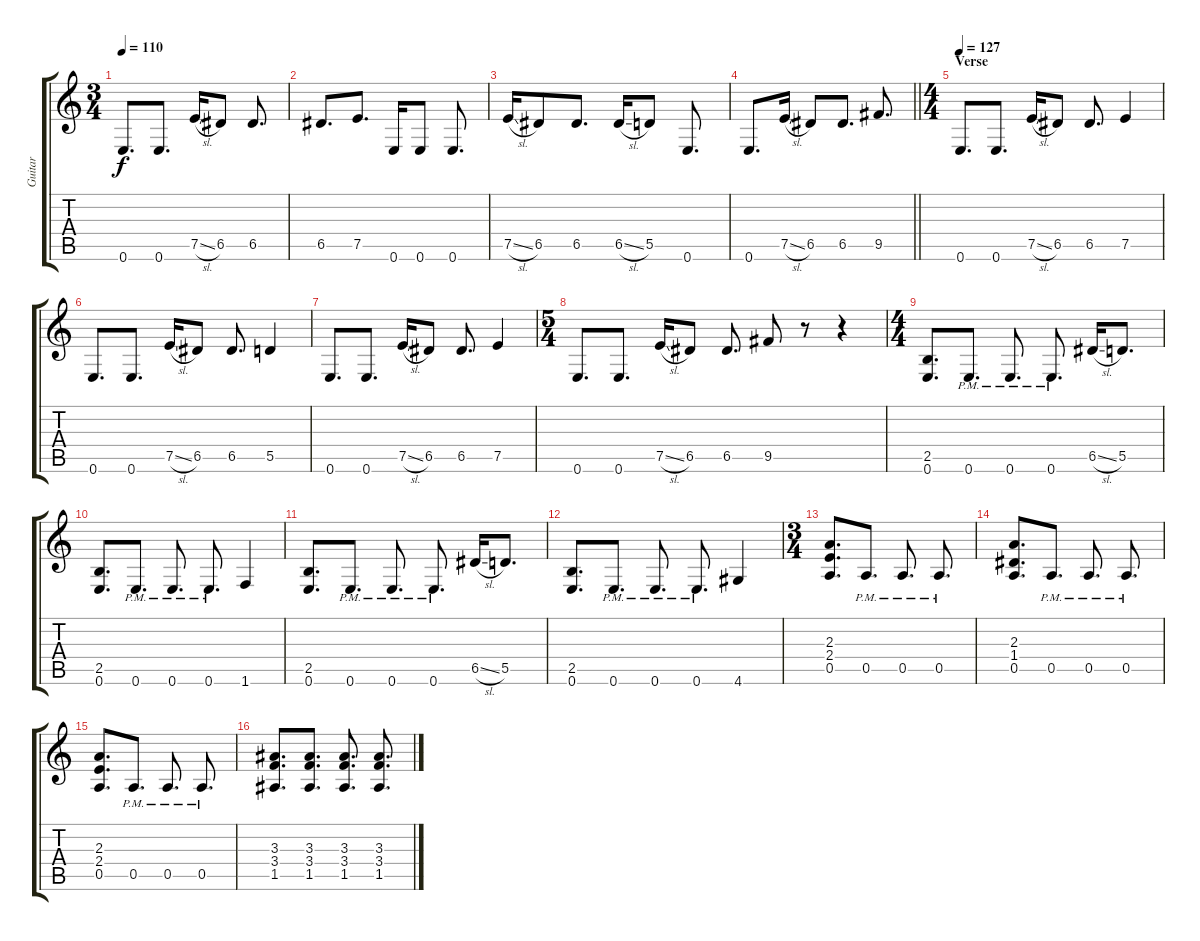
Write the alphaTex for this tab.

\track ("Guitar" "Guitar") {instrument distortionguitar}
\staff {score tabs}
\tuning (E4 B3 G3 D3 A2 E2) {hide}
\ts (3 4)
\tempo 110
\clef g2
\ks c
0.6.8{d dy f} 0.6.8{d} 7.5{sl}.16 6.5.8 6.5.8{d} |
6.5.8{d} 7.5.8{d} 0.6.16 0.6.8 0.6.8{d} |
7.5{sl}.16 6.5.8 6.5.8{d} 6.5{sl}.16 5.5.8 0.6.8{d} |
\barLineRight lightlight
0.6.8{d} 7.5{sl}.16 6.5.8 6.5.8{d} 9.5.8{d} |
\ts (4 4)
\section ("" "Verse")
\tempo 127
0.6.8{d} 0.6.8{d} 7.5{sl}.16 6.5.8 6.5.8{d} 7.5.4 |
0.6.8{d} 0.6.8{d} 7.5{sl}.16 6.5.8 6.5.8{d} 5.5.4 |
0.6.8{d} 0.6.8{d} 7.5{sl}.16 6.5.8 6.5.8{d} 7.5.4 |
\ts (5 4)
0.6.8{d} 0.6.8{d} 7.5{sl}.16 6.5.8 6.5.8{d} 9.5.8 r.8 r.4 |
\ts (4 4)
(2.5 0.6).8{d} 0.6{pm}.8{d} 0.6{pm}.8{d} 0.6{pm}.8{d} 6.5{sl}.16 5.5.8{d} |
(2.5 0.6).8{d} 0.6{pm}.8{d} 0.6{pm}.8{d} 0.6{pm}.8{d} 1.6.4 |
(2.5 0.6).8{d} 0.6{pm}.8{d} 0.6{pm}.8{d} 0.6{pm}.8{d} 6.5{sl}.16 5.5.8{d} |
(2.5 0.6).8{d} 0.6{pm}.8{d} 0.6{pm}.8{d} 0.6{pm}.8{d} 4.6.4 |
\ts (3 4)
(2.3 2.4 0.5).8{d} 0.5{pm}.8{d} 0.5{pm}.8{d} 0.5{pm}.8{d} |
(2.3 1.4 0.5).8{d} 0.5{pm}.8{d} 0.5{pm}.8{d} 0.5{pm}.8{d} |
(2.3 2.4 0.5).8{d} 0.5{pm}.8{d} 0.5{pm}.8{d} 0.5{pm}.8{d} |
(3.3 3.4 1.5).8{d} (3.3 3.4 1.5).8{d} (3.3 3.4 1.5).8{d} (3.3 3.4 1.5).8{d}
